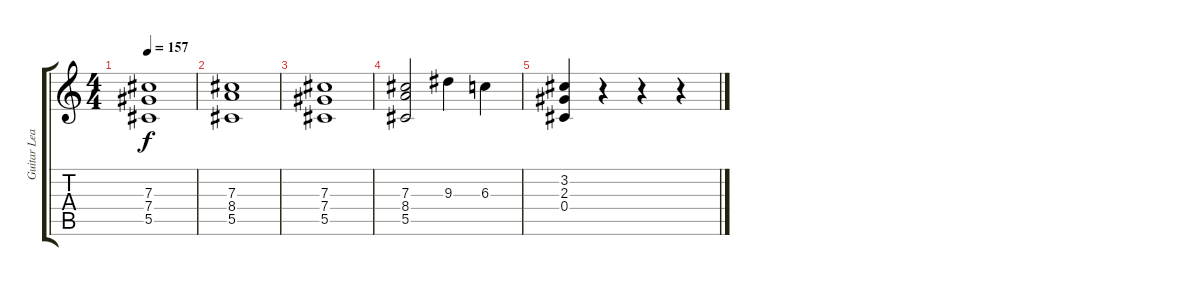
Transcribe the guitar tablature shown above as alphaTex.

\track ("Guitar Lead" "Guitar Lea") {instrument distortionguitar}
\staff {score tabs}
\tuning (Eb4 Bb3 Gb3 Db3 Ab2 Eb2) {hide}
\ts (4 4)
\tempo 157
\clef g2
\ks c
(7.3 7.4 5.5).1{dy f} |
(7.3 8.4 5.5).1 |
(7.3 7.4 5.5).1 |
(7.3 8.4 5.5).2 9.3.4 6.3.4 |
(3.2 2.3 0.4).4 r.4 r.4 r.4
